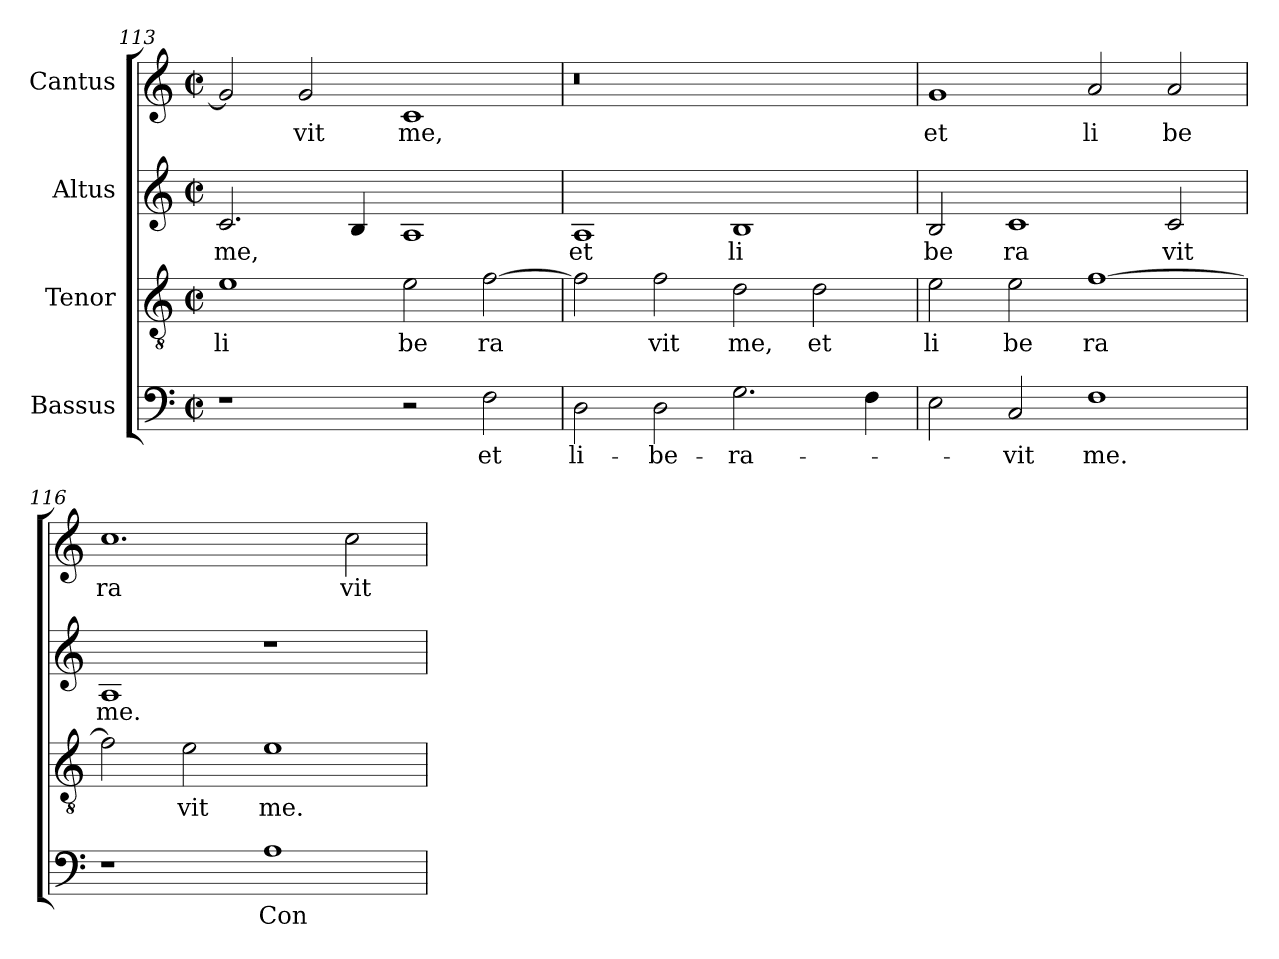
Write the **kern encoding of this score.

**kern	**text	**kern	**text	**kern	**text	**kern	**text
*part4	*part4	*part3	*part3	*part2	*part2	*part1	*part1
*staff4	*staff4	*staff3	*staff3	*staff2	*staff2	*staff1	*staff1
*I"Bassus	*	*I"Tenor	*	*I"Altus	*	*I"Cantus	*
*clefF4	*	*clefGv2	*	*clefG2	*	*clefG2	*
*M2/2	*	*M2/2	*	*M2/2	*	*M2/2	*
*met(c|)	*	*met(c|)	*	*met(c|)	*	*met(c|)	*
=113	=113	=113	=113	=113	=113	=113	=113
!	!	!	!LO:LY:b:cj	!	!LO:LY:b	!	!
1r	.	1e	li	2.c/	me,	2g/]	.
!	!	!	!	!	!	!	!LO:LY:b:cj
.	.	.	.	.	.	2g/	vit
.	.	.	.	4B/	.	.	.
!	!	!	!LO:LY:b:cj	!	!	!	!LO:LY:b:cj
2r	.	2e\	be	1A	.	1c	me,
!	!LO:LY:b:cj	!	!LO:LY:b:cj	!	!	!	!
2F\	et	[>2f\	ra	.	.	.	.
=114	=114	=114	=114	=114	=114	=114	=114
!	!LO:LY:b:cj	!	!	!	!LO:LY:b:cj	!	!
2D\	li-	2f\]	.	1A	et	0r	.
!	!LO:LY:b:cj	!	!LO:LY:b:cj	!	!	!	!
2D\	-be-	2f\	vit	.	.	.	.
!	!LO:LY:b:cj	!	!LO:LY:b:cj	!	!LO:LY:b:cj	!	!
2.G\	-ra-	2d\	me,	1B	li	.	.
!	!	!	!LO:LY:b:cj	!	!	!	!
.	.	2d\	et	.	.	.	.
4F\	.	.	.	.	.	.	.
=115	=115	=115	=115	=115	=115	=115	=115
!	!	!	!LO:LY:b:cj	!	!LO:LY:b:cj	!	!LO:LY:b:cj
2E\	.	2e\	li	2B/	be	1g	et
!	!LO:LY:b:cj	!	!LO:LY:b:cj	!	!LO:LY:b:cj	!	!
2C/	-vit	2e\	be	1c	ra	.	.
!	!LO:LY:b:cj	!	!LO:LY:b:cj	!	!	!	!LO:LY:b:cj
1F	me.	[>1f	ra	.	.	2a/	li
!	!	!	!	!	!LO:LY:b:cj	!	!LO:LY:b:cj
.	.	.	.	2c/	vit	2a/	be
=116	=116	=116	=116	=116	=116	=116	=116
!	!	!	!	!	!LO:LY:b:cj	!	!LO:LY:b:cj
1r	.	2f\]	.	1A	me.	1.cc	ra
!	!	!	!LO:LY:b:cj	!	!	!	!
.	.	2e\	vit	.	.	.	.
!	!LO:LY:b:cj	!	!LO:LY:b:cj	!	!	!	!
1A	Con-	1e	me.	1r	.	.	.
!	!	!	!	!	!	!	!LO:LY:b:cj
.	.	.	.	.	.	2cc\	vit
=	=	=	=	=	=	=	=
*-	*-	*-	*-	*-	*-	*-	*-
